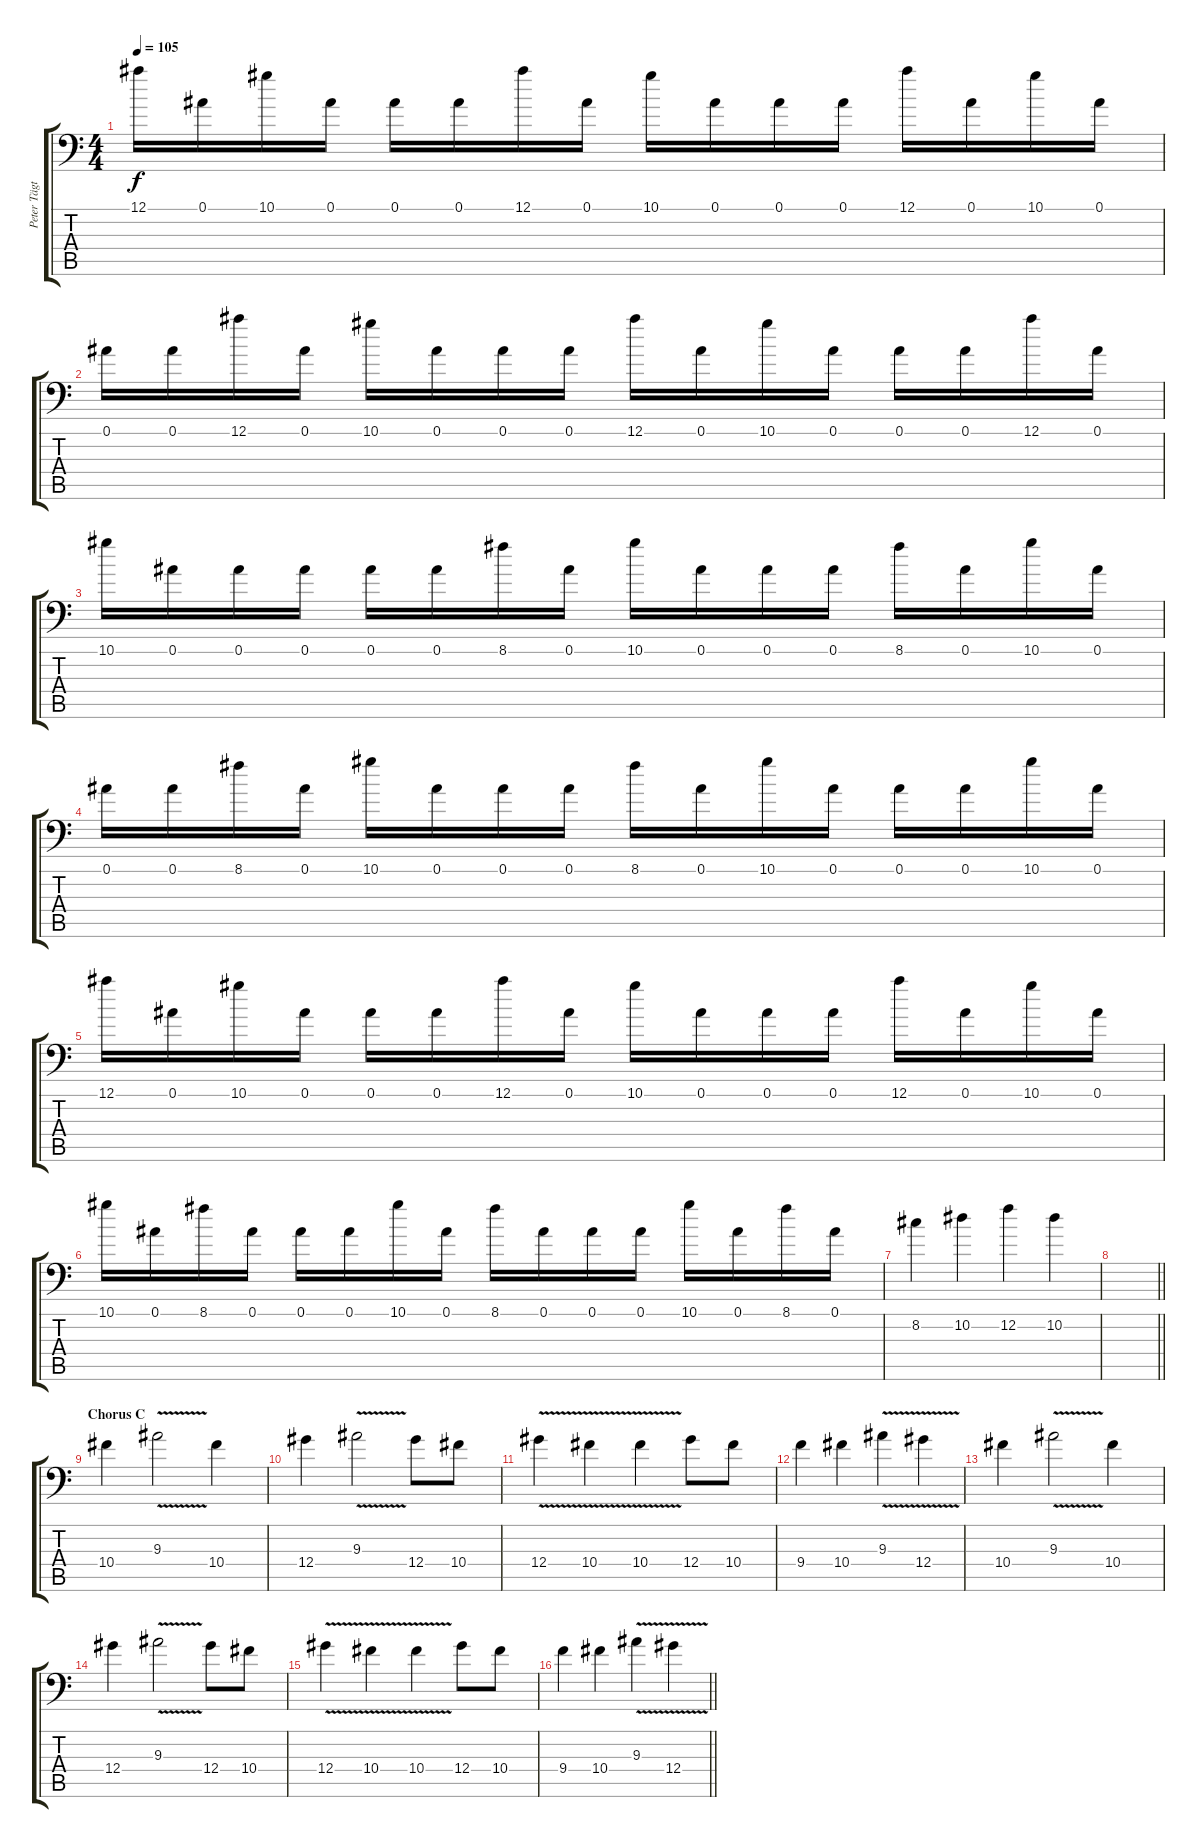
\track ("Peter Tägtgren (Lead 2)" "Peter Tägt") {instrument overdrivenguitar}
\staff {score tabs}
\tuning (Bb3 F3 Db3 Ab2 Eb2 Bb1) {hide}
\ts (4 4)
\tempo 105
\clef f4
\ks c
12.1.16{dy f} 0.1.16 10.1.16 0.1.16 0.1.16 0.1.16 12.1.16 0.1.16 10.1.16 0.1.16 0.1.16 0.1.16 12.1.16 0.1.16 10.1.16 0.1.16 |
0.1.16 0.1.16 12.1.16 0.1.16 10.1.16 0.1.16 0.1.16 0.1.16 12.1.16 0.1.16 10.1.16 0.1.16 0.1.16 0.1.16 12.1.16 0.1.16 |
10.1.16 0.1.16 0.1.16 0.1.16 0.1.16 0.1.16 8.1.16 0.1.16 10.1.16 0.1.16 0.1.16 0.1.16 8.1.16 0.1.16 10.1.16 0.1.16 |
0.1.16 0.1.16 8.1.16 0.1.16 10.1.16 0.1.16 0.1.16 0.1.16 8.1.16 0.1.16 10.1.16 0.1.16 0.1.16 0.1.16 10.1.16 0.1.16 |
12.1.16 0.1.16 10.1.16 0.1.16 0.1.16 0.1.16 12.1.16 0.1.16 10.1.16 0.1.16 0.1.16 0.1.16 12.1.16 0.1.16 10.1.16 0.1.16 |
10.1.16 0.1.16 8.1.16 0.1.16 0.1.16 0.1.16 10.1.16 0.1.16 8.1.16 0.1.16 0.1.16 0.1.16 10.1.16 0.1.16 8.1.16 0.1.16 |
8.2.4 10.2.4 12.2.4 10.2.4 |
\barLineRight lightlight
|
\section ("" "Chorus C")
10.4.4 9.3{v}.2 10.4.4 |
12.4.4 9.3{v}.2 12.4.8 10.4.8 |
12.4{v}.4 10.4{v}.4 10.4{v}.4 12.4.8 10.4.8 |
9.4.4 10.4.4 9.3{v}.4 12.4{v}.4 |
10.4.4 9.3{v}.2 10.4.4 |
12.4.4 9.3{v}.2 12.4.8 10.4.8 |
12.4{v}.4 10.4{v}.4 10.4{v}.4 12.4.8 10.4.8 |
\barLineRight lightlight
9.4.4 10.4.4 9.3{v}.4 12.4{v}.4
